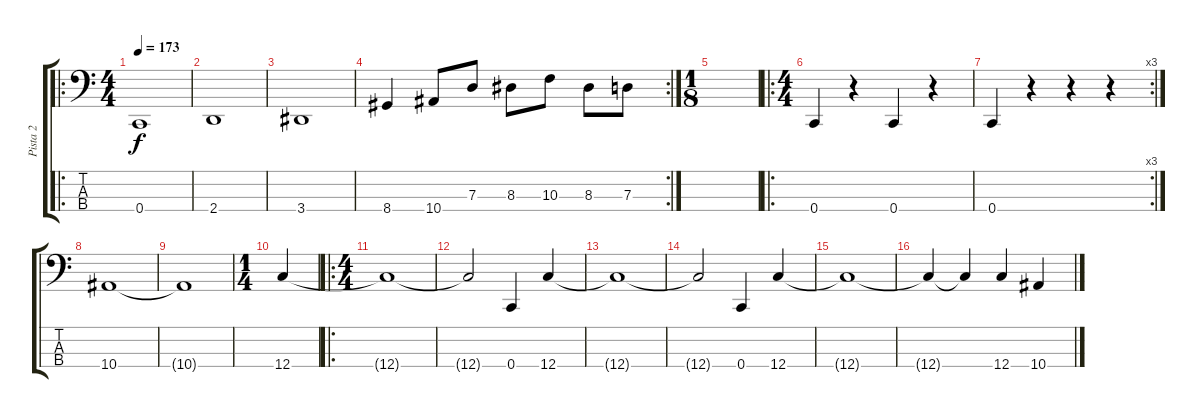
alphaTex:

\track ("Pista 2" "Pista 2") {instrument electricbassfinger}
\staff {score tabs}
\tuning (F2 C2 G1 C1) {hide}
\ro
\ts (4 4)
\tempo 173
\clef f4
\ks c
0.4.1{dy f} |
2.4.1 |
3.4.1 |
\rc 2
8.4.4 10.4.8 7.3.8 8.3.8 10.3.8 8.3.8 7.3.8 |
\ts (1 8)
|
\ro
\ts (4 4)
0.4.4 r.4 0.4.4 r.4 |
\rc 3
0.4.4 r.4 r.4 r.4 |
10.4.1 |
10.4{t}.1 |
\ts (1 4)
12.4.4 |
\ro
\ts (4 4)
12.4{t}.1 |
12.4{t}.2 0.4.4 12.4.4 |
12.4{t}.1 |
12.4{t}.2 0.4.4 12.4.4 |
12.4{t}.1 |
12.4{t}.4 12.4{t}.4 12.4.4 10.4.4
